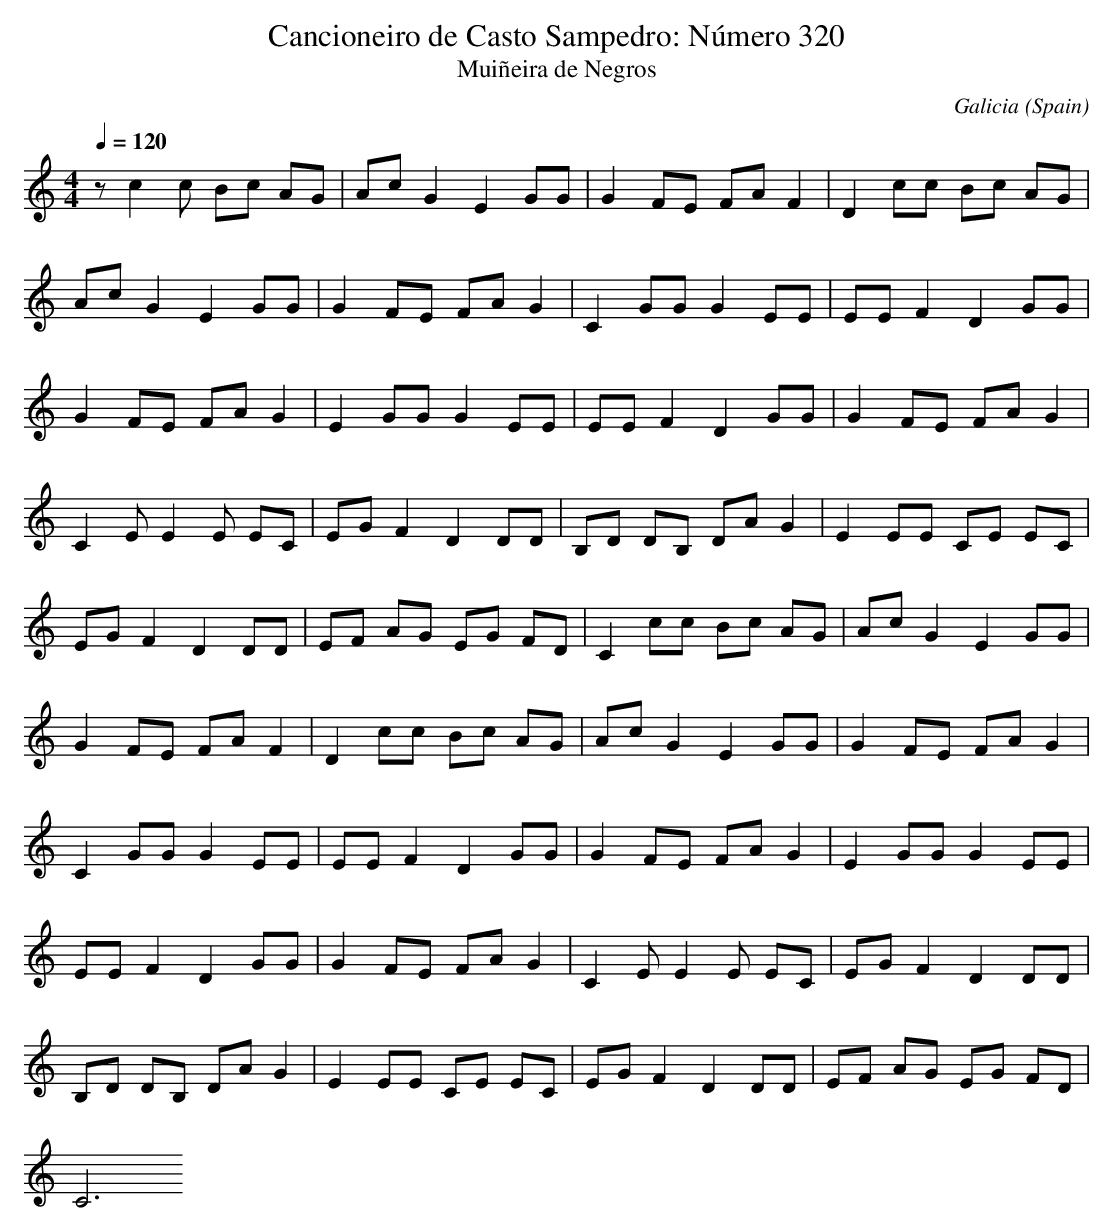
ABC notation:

X:1
T:Cancioneiro de Casto Sampedro: N\'umero 320
T:Muiñeira de Negros
O:Galicia (Spain)
M: 4/4
L: 1/8
Q:1/4=120
K:C % 0 sharps
zc2c Bc AG|Ac G2 E2 GG|G2 FE FA F2|D2 cc Bc AG|
Ac G2 E2 GG|G2 FE FA G2|C2 GG G2 EE|EE F2 D2 GG|
G2 FE FA G2|E2 GG G2 EE|EE F2 D2 GG|G2 FE FA G2|
C2 EE2E EC|EG F2 D2 DD|B,D DB, DA G2|E2 EE CE EC|
EG F2 D2 DD|EF AG EG FD|C2 cc Bc AG|Ac G2 E2 GG|
G2 FE FA F2|D2 cc Bc AG|Ac G2 E2 GG|G2 FE FA G2|
C2 GG G2 EE|EE F2 D2 GG|G2 FE FA G2|E2 GG G2 EE|
EE F2 D2 GG|G2 FE FA G2|C2 EE2E EC|EG F2 D2 DD|
B,D DB, DA G2|E2 EE CE EC|EG F2 D2 DD|EF AG EG FD|
C6
